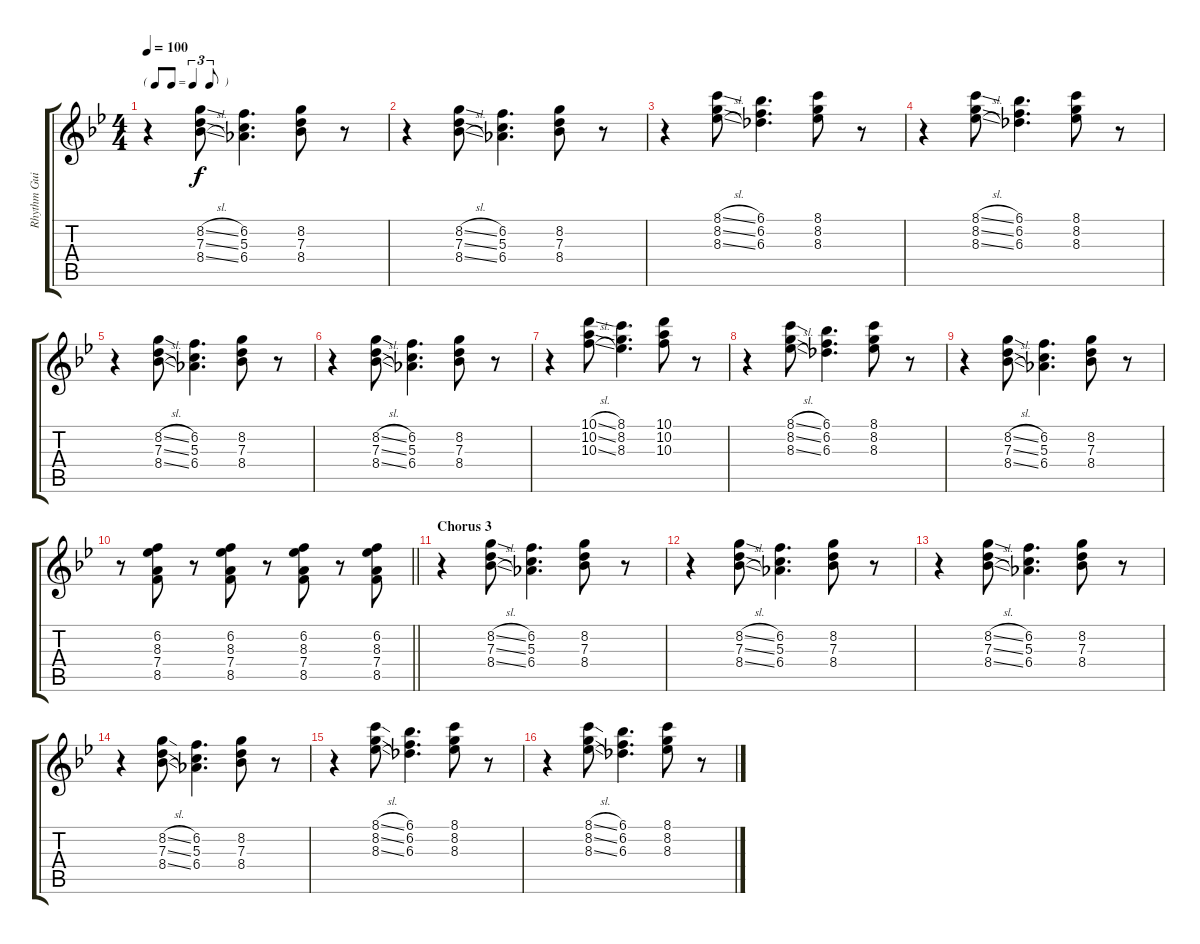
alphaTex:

\track ("Rhythm Guitar" "Rhythm Gui") {instrument electricguitarjazz}
\staff {score tabs}
\tuning (E4 B3 G3 D3 A2 E2) {hide}
\ts (4 4)
\tf triplet8th
\tempo 100
\clef g2
\ks bb
r.4{dy f} (8.2{sl} 7.3{sl} 8.4{sl}).8 (6.2 5.3 6.4).4{d} (8.2 7.3 8.4).8 r.8 |
r.4 (8.2{sl} 7.3{sl} 8.4{sl}).8 (6.2 5.3 6.4).4{d} (8.2 7.3 8.4).8 r.8 |
r.4 (8.1{sl} 8.2{sl} 8.3{sl}).8 (6.1 6.2 6.3).4{d} (8.1 8.2 8.3).8 r.8 |
r.4 (8.1{sl} 8.2{sl} 8.3{sl}).8 (6.1 6.2 6.3).4{d} (8.1 8.2 8.3).8 r.8 |
r.4 (8.2{sl} 7.3{sl} 8.4{sl}).8 (6.2 5.3 6.4).4{d} (8.2 7.3 8.4).8 r.8 |
r.4 (8.2{sl} 7.3{sl} 8.4{sl}).8 (6.2 5.3 6.4).4{d} (8.2 7.3 8.4).8 r.8 |
r.4 (10.1{sl} 10.2{sl} 10.3{sl}).8 (8.1 8.2 8.3).4{d} (10.1 10.2 10.3).8 r.8 |
r.4 (8.1{sl} 8.2{sl} 8.3{sl}).8 (6.1 6.2 6.3).4{d} (8.1 8.2 8.3).8 r.8 |
r.4 (8.2{sl} 7.3{sl} 8.4{sl}).8 (6.2 5.3 6.4).4{d} (8.2 7.3 8.4).8 r.8 |
\barLineRight lightlight
r.8 (6.2 8.3 7.4 8.5).8 r.8 (6.2 8.3 7.4 8.5).8 r.8 (6.2 8.3 7.4 8.5).8 r.8 (6.2 8.3 7.4 8.5).8 |
\section ("" "Chorus 3")
r.4 (8.2{sl} 7.3{sl} 8.4{sl}).8 (6.2 5.3 6.4).4{d} (8.2 7.3 8.4).8 r.8 |
r.4 (8.2{sl} 7.3{sl} 8.4{sl}).8 (6.2 5.3 6.4).4{d} (8.2 7.3 8.4).8 r.8 |
r.4 (8.2{sl} 7.3{sl} 8.4{sl}).8 (6.2 5.3 6.4).4{d} (8.2 7.3 8.4).8 r.8 |
r.4 (8.2{sl} 7.3{sl} 8.4{sl}).8 (6.2 5.3 6.4).4{d} (8.2 7.3 8.4).8 r.8 |
r.4 (8.1{sl} 8.2{sl} 8.3{sl}).8 (6.1 6.2 6.3).4{d} (8.1 8.2 8.3).8 r.8 |
r.4 (8.1{sl} 8.2{sl} 8.3{sl}).8 (6.1 6.2 6.3).4{d} (8.1 8.2 8.3).8 r.8
